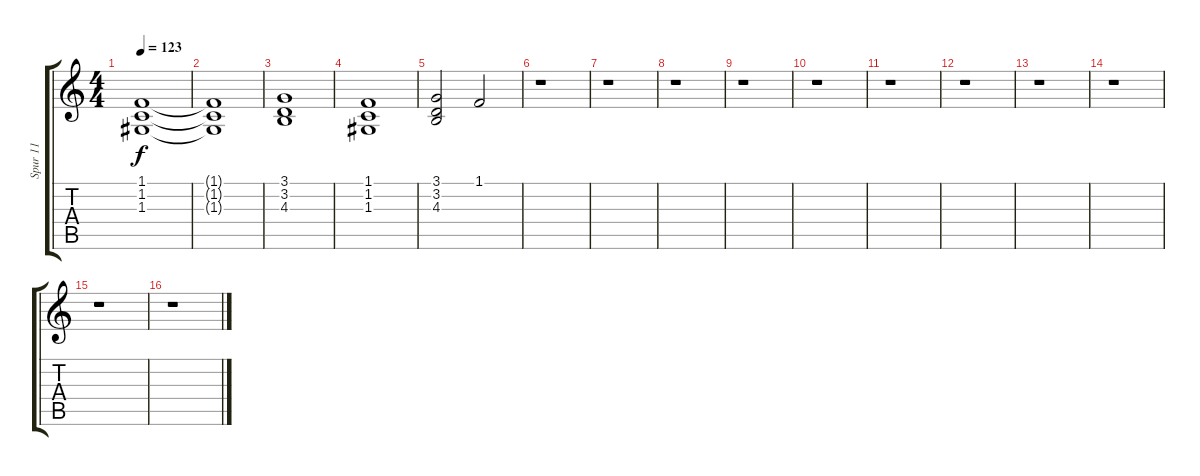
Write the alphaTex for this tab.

\track ("Spur 11" "Spur 11") {instrument synthstrings1}
\staff {score tabs}
\tuning (E4 B3 G3 D3 A2 E2) {hide}
\ts (4 4)
\tempo 123
\clef g2
\ks c
(1.1 1.2 1.3).1{dy f} |
(1.1{t} 1.2{t} 1.3{t}).1 |
(3.1 3.2 4.3).1 |
(1.1 1.2 1.3).1 |
(3.1 3.2 4.3).2 1.1.2 |
r.1 |
r.1 |
r.1 |
r.1 |
r.1 |
r.1 |
r.1 |
r.1 |
r.1 |
r.1 |
r.1
